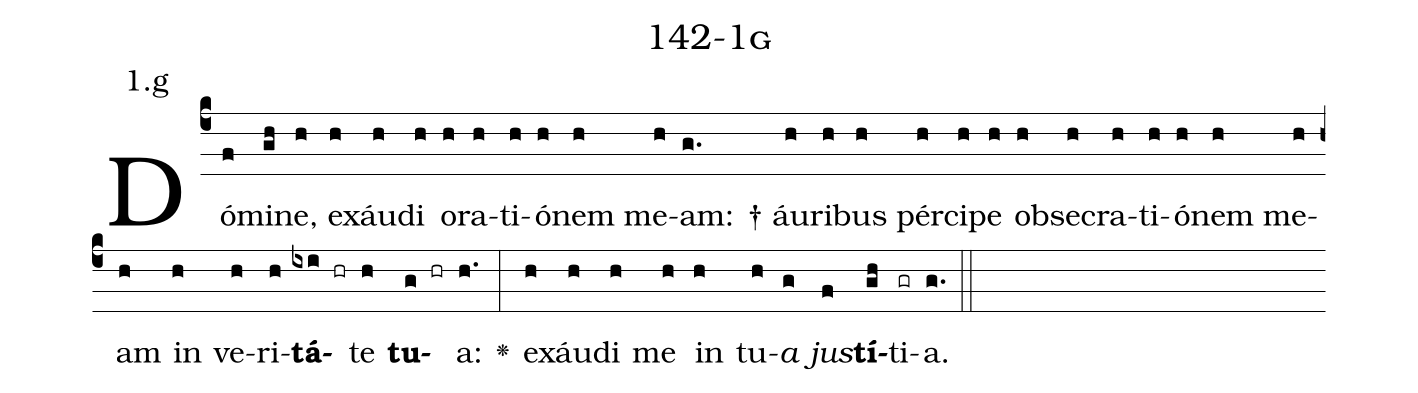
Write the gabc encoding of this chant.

name: 142-1g;
annotation: 1.g;
%%
(c4)Dó(f)mi(gh)ne,(h) ex(h)áu(h)di(h) o(h)ra(h)ti(h)ó(h)nem(h) me(h)am: †(g.) áu(h)ri(h)bus(h) pér(h)ci(h)pe(h) ob(h)se(h)cra(h)ti(h)ó(h)nem(h) me(h)am(h) in(h) ve(h)ri(h)<b>tá</b>(ixi hr)te(h) <b>tu</b>(g hr)a:(h.) <v>\greheightstar</v>(:) ex(h)áu(h)di(h) me(h) in(h) tu(h)<i>a</i>(g) <i>jus</i>(f)<b>tí</b>(gh)ti(gr)a.(g.) (::)


%E(h) u(h) o(g) u(f) a(gh) e.(g.) (::)
